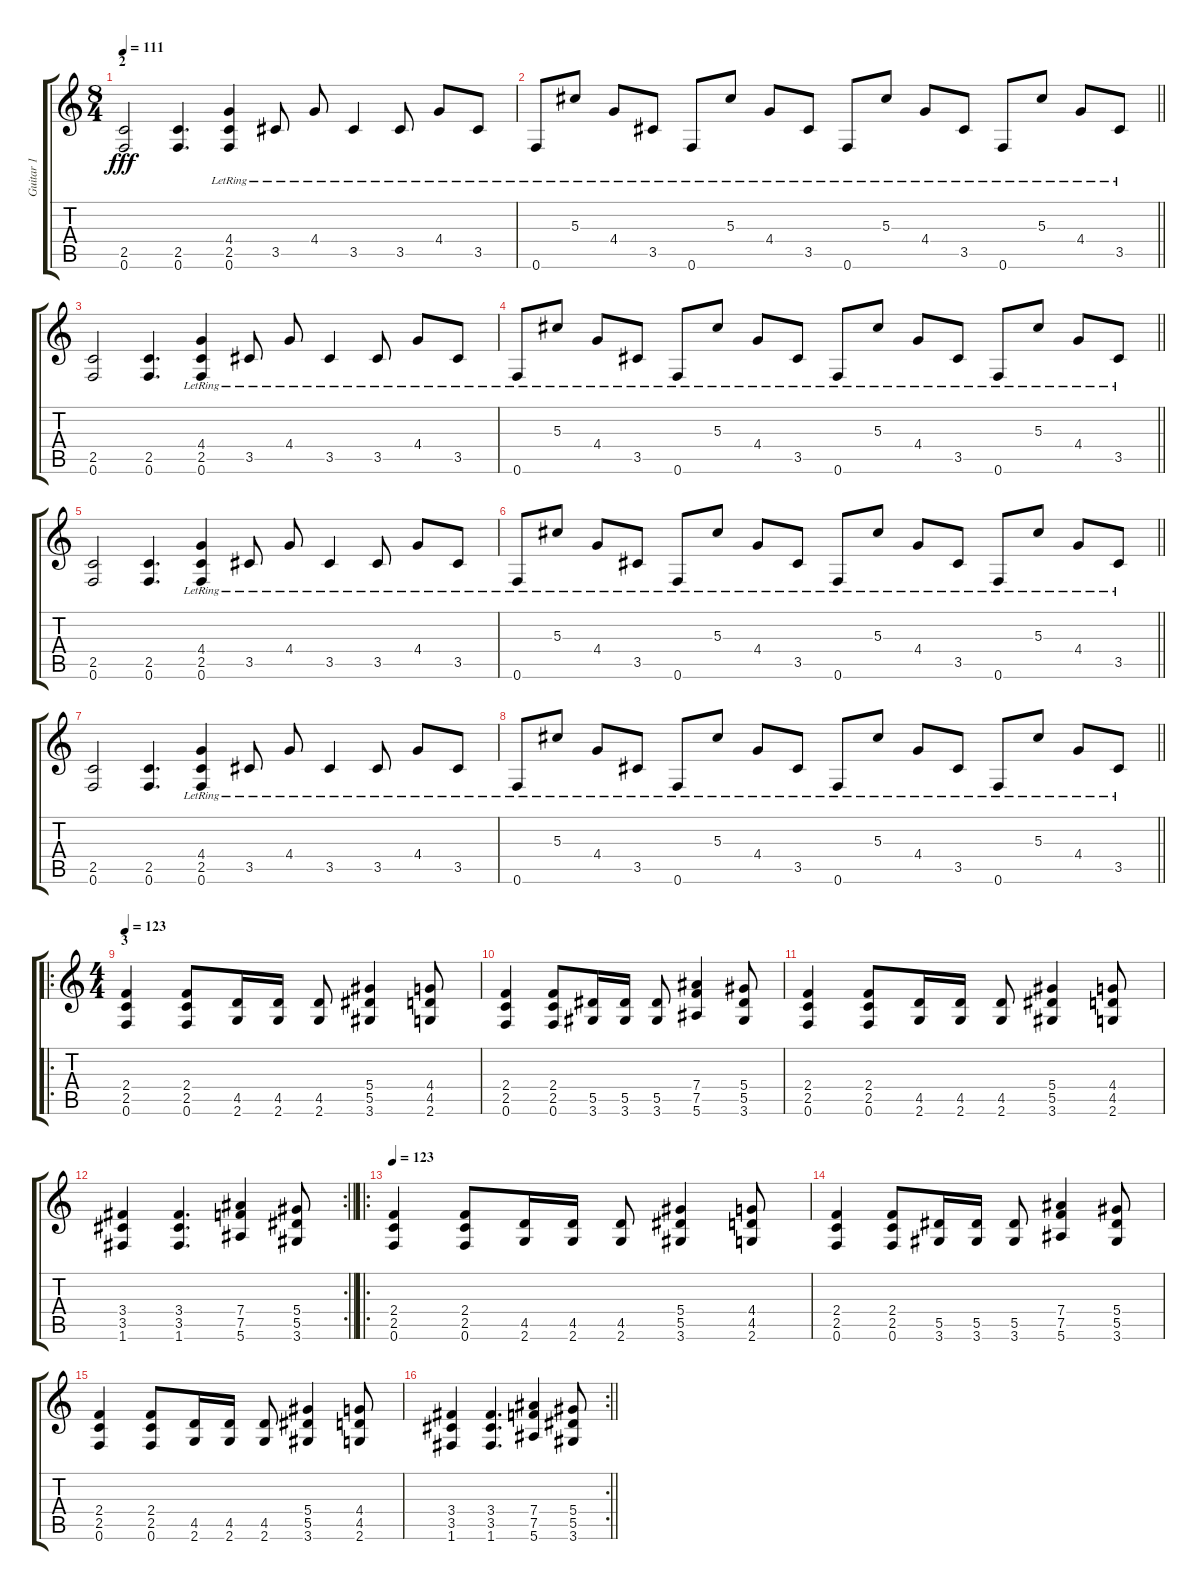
\track ("Guitar 1 " "Guitar 1 ") {instrument distortionguitar}
\staff {score tabs}
\tuning (F4 C4 Ab3 Eb3 Bb2 F2) {hide}
\ts (8 4)
\section ("" "2")
\tempo 111
\clef g2
\ks c
(2.5 0.6).2{dy fff} (2.5 0.6).4{d} (4.4{lr} 2.5{lr} 0.6{lr}).4 3.5{lr}.8 4.4{lr}.8 3.5{lr}.4 3.5{lr}.8 4.4{lr}.8 3.5{lr}.8 |
\barLineRight lightlight
0.6{lr}.8 5.3{lr}.8 4.4{lr}.8 3.5{lr}.8 0.6{lr}.8 5.3{lr}.8 4.4{lr}.8 3.5{lr}.8 0.6{lr}.8 5.3{lr}.8 4.4{lr}.8 3.5{lr}.8 0.6{lr}.8 5.3{lr}.8 4.4{lr}.8 3.5{lr}.8 |
(2.5 0.6).2 (2.5 0.6).4{d} (4.4{lr} 2.5{lr} 0.6{lr}).4 3.5{lr}.8 4.4{lr}.8 3.5{lr}.4 3.5{lr}.8 4.4{lr}.8 3.5{lr}.8 |
\barLineRight lightlight
0.6{lr}.8 5.3{lr}.8 4.4{lr}.8 3.5{lr}.8 0.6{lr}.8 5.3{lr}.8 4.4{lr}.8 3.5{lr}.8 0.6{lr}.8 5.3{lr}.8 4.4{lr}.8 3.5{lr}.8 0.6{lr}.8 5.3{lr}.8 4.4{lr}.8 3.5{lr}.8 |
(2.5 0.6).2 (2.5 0.6).4{d} (4.4{lr} 2.5{lr} 0.6{lr}).4 3.5{lr}.8 4.4{lr}.8 3.5{lr}.4 3.5{lr}.8 4.4{lr}.8 3.5{lr}.8 |
\barLineRight lightlight
0.6{lr}.8 5.3{lr}.8 4.4{lr}.8 3.5{lr}.8 0.6{lr}.8 5.3{lr}.8 4.4{lr}.8 3.5{lr}.8 0.6{lr}.8 5.3{lr}.8 4.4{lr}.8 3.5{lr}.8 0.6{lr}.8 5.3{lr}.8 4.4{lr}.8 3.5{lr}.8 |
(2.5 0.6).2 (2.5 0.6).4{d} (4.4{lr} 2.5{lr} 0.6{lr}).4 3.5{lr}.8 4.4{lr}.8 3.5{lr}.4 3.5{lr}.8 4.4{lr}.8 3.5{lr}.8 |
\barLineRight lightlight
0.6{lr}.8 5.3{lr}.8 4.4{lr}.8 3.5{lr}.8 0.6{lr}.8 5.3{lr}.8 4.4{lr}.8 3.5{lr}.8 0.6{lr}.8 5.3{lr}.8 4.4{lr}.8 3.5{lr}.8 0.6{lr}.8 5.3{lr}.8 4.4{lr}.8 3.5{lr}.8 |
\ro
\ts (4 4)
\section ("" "3")
\tempo 123
(2.4 2.5 0.6).4 (2.4 2.5 0.6).8 (4.5 2.6).16 (4.5 2.6).16 (4.5 2.6).8 (5.4 5.5 3.6).4 (4.4 4.5 2.6).8 |
(2.4 2.5 0.6).4 (2.4 2.5 0.6).8 (5.5 3.6).16 (5.5 3.6).16 (5.5 3.6).8 (7.4 7.5 5.6).4 (5.4 5.5 3.6).8 |
(2.4 2.5 0.6).4 (2.4 2.5 0.6).8 (4.5 2.6).16 (4.5 2.6).16 (4.5 2.6).8 (5.4 5.5 3.6).4 (4.4 4.5 2.6).8 |
\rc 2
\barLineRight lightlight
(3.4 3.5 1.6).4 (3.4 3.5 1.6).4{d} (7.4 7.5 5.6).4 (5.4 5.5 3.6).8 |
\ro
\section ("" "")
\tempo 123
(2.4 2.5 0.6).4 (2.4 2.5 0.6).8 (4.5 2.6).16 (4.5 2.6).16 (4.5 2.6).8 (5.4 5.5 3.6).4 (4.4 4.5 2.6).8 |
(2.4 2.5 0.6).4 (2.4 2.5 0.6).8 (5.5 3.6).16 (5.5 3.6).16 (5.5 3.6).8 (7.4 7.5 5.6).4 (5.4 5.5 3.6).8 |
(2.4 2.5 0.6).4 (2.4 2.5 0.6).8 (4.5 2.6).16 (4.5 2.6).16 (4.5 2.6).8 (5.4 5.5 3.6).4 (4.4 4.5 2.6).8 |
\rc 2
\barLineRight lightlight
(3.4 3.5 1.6).4 (3.4 3.5 1.6).4{d} (7.4 7.5 5.6).4 (5.4 5.5 3.6).8
